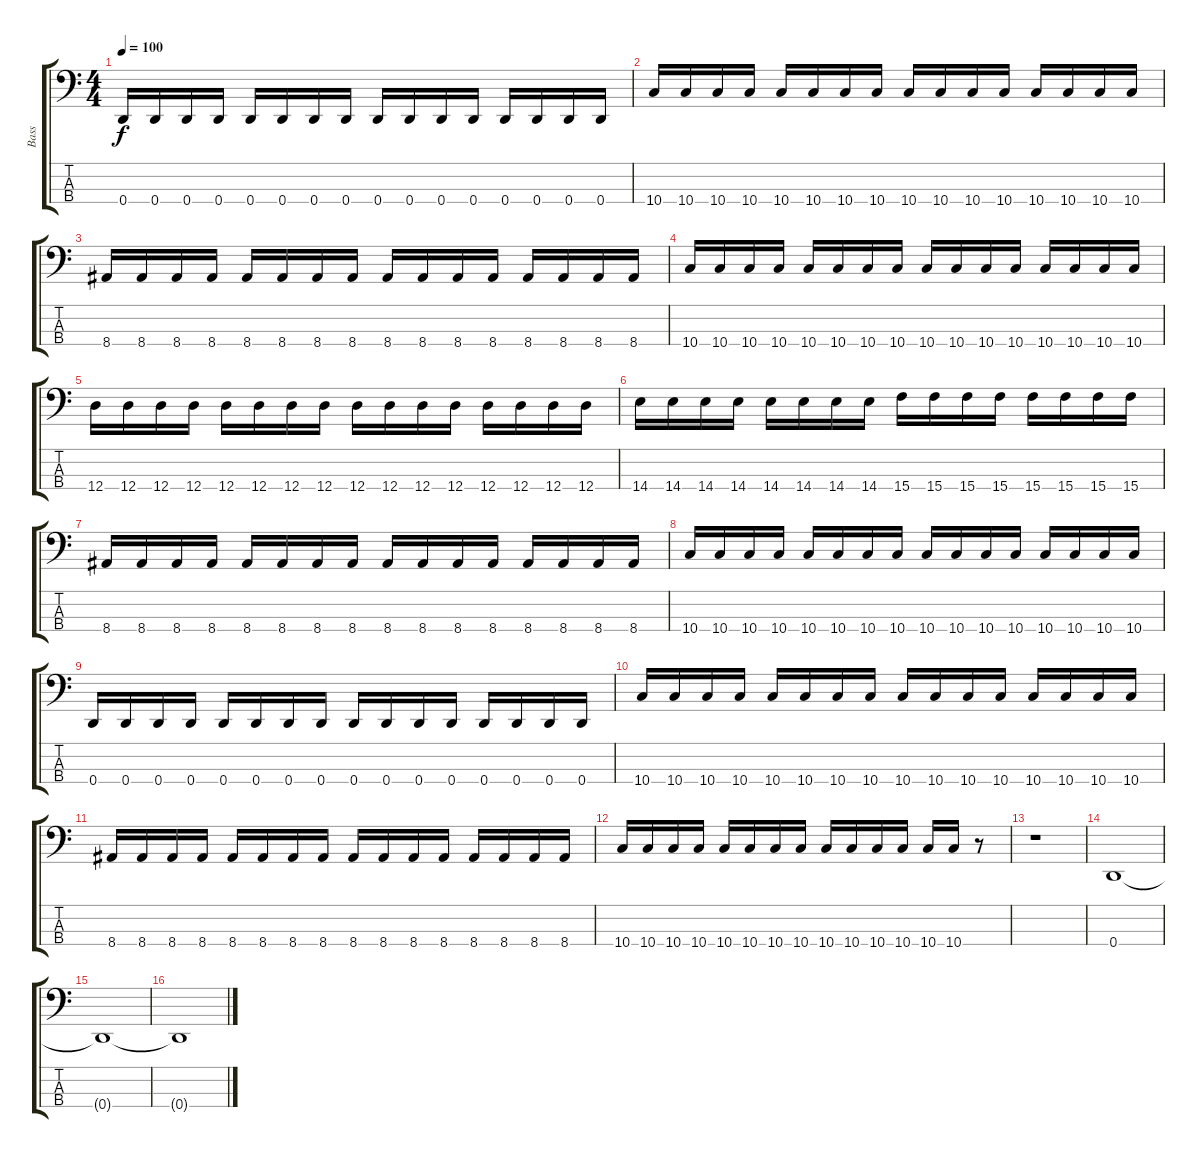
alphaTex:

\track ("Bass" "Bass") {instrument electricbasspick}
\staff {score tabs}
\tuning (G2 D2 A1 D1) {hide}
\ts (4 4)
\tempo 100
\clef f4
\ks c
0.4.16{dy f} 0.4.16 0.4.16 0.4.16 0.4.16 0.4.16 0.4.16 0.4.16 0.4.16 0.4.16 0.4.16 0.4.16 0.4.16 0.4.16 0.4.16 0.4.16 |
10.4.16 10.4.16 10.4.16 10.4.16 10.4.16 10.4.16 10.4.16 10.4.16 10.4.16 10.4.16 10.4.16 10.4.16 10.4.16 10.4.16 10.4.16 10.4.16 |
8.4.16 8.4.16 8.4.16 8.4.16 8.4.16 8.4.16 8.4.16 8.4.16 8.4.16 8.4.16 8.4.16 8.4.16 8.4.16 8.4.16 8.4.16 8.4.16 |
10.4.16 10.4.16 10.4.16 10.4.16 10.4.16 10.4.16 10.4.16 10.4.16 10.4.16 10.4.16 10.4.16 10.4.16 10.4.16 10.4.16 10.4.16 10.4.16 |
12.4.16 12.4.16 12.4.16 12.4.16 12.4.16 12.4.16 12.4.16 12.4.16 12.4.16 12.4.16 12.4.16 12.4.16 12.4.16 12.4.16 12.4.16 12.4.16 |
14.4.16 14.4.16 14.4.16 14.4.16 14.4.16 14.4.16 14.4.16 14.4.16 15.4.16 15.4.16 15.4.16 15.4.16 15.4.16 15.4.16 15.4.16 15.4.16 |
8.4.16 8.4.16 8.4.16 8.4.16 8.4.16 8.4.16 8.4.16 8.4.16 8.4.16 8.4.16 8.4.16 8.4.16 8.4.16 8.4.16 8.4.16 8.4.16 |
10.4.16 10.4.16 10.4.16 10.4.16 10.4.16 10.4.16 10.4.16 10.4.16 10.4.16 10.4.16 10.4.16 10.4.16 10.4.16 10.4.16 10.4.16 10.4.16 |
0.4.16 0.4.16 0.4.16 0.4.16 0.4.16 0.4.16 0.4.16 0.4.16 0.4.16 0.4.16 0.4.16 0.4.16 0.4.16 0.4.16 0.4.16 0.4.16 |
10.4.16 10.4.16 10.4.16 10.4.16 10.4.16 10.4.16 10.4.16 10.4.16 10.4.16 10.4.16 10.4.16 10.4.16 10.4.16 10.4.16 10.4.16 10.4.16 |
8.4.16 8.4.16 8.4.16 8.4.16 8.4.16 8.4.16 8.4.16 8.4.16 8.4.16 8.4.16 8.4.16 8.4.16 8.4.16 8.4.16 8.4.16 8.4.16 |
10.4.16 10.4.16 10.4.16 10.4.16 10.4.16 10.4.16 10.4.16 10.4.16 10.4.16 10.4.16 10.4.16 10.4.16 10.4.16 10.4.16 r.8 |
r.1 |
0.4.1 |
0.4{t}.1 |
0.4{t}.1
